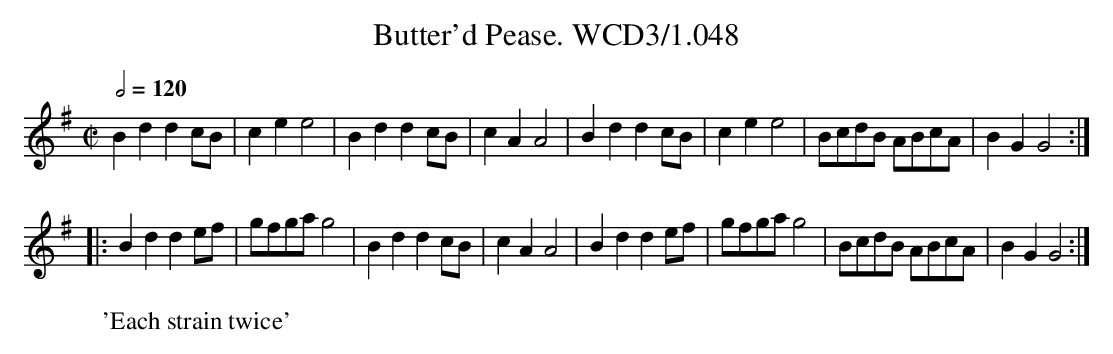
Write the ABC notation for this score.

X:1
T:Butter'd Pease. WCD3/1.048
M:C|
L:1/8
Q:1/2=120
W:'Each strain twice'
K:G
B2d2d2 cB|c2e2e4|B2d2d2 cB|c2A2A4|\
B2d2d2 cB|c2e2e4|BcdB ABcA|B2G2G4:|
|:B2d2d2 ef|gfga g4|B2d2d2 cB|c2A2A4|\
B2d2d2 ef|gfga g4|BcdB ABcA|B2G2G4:|
